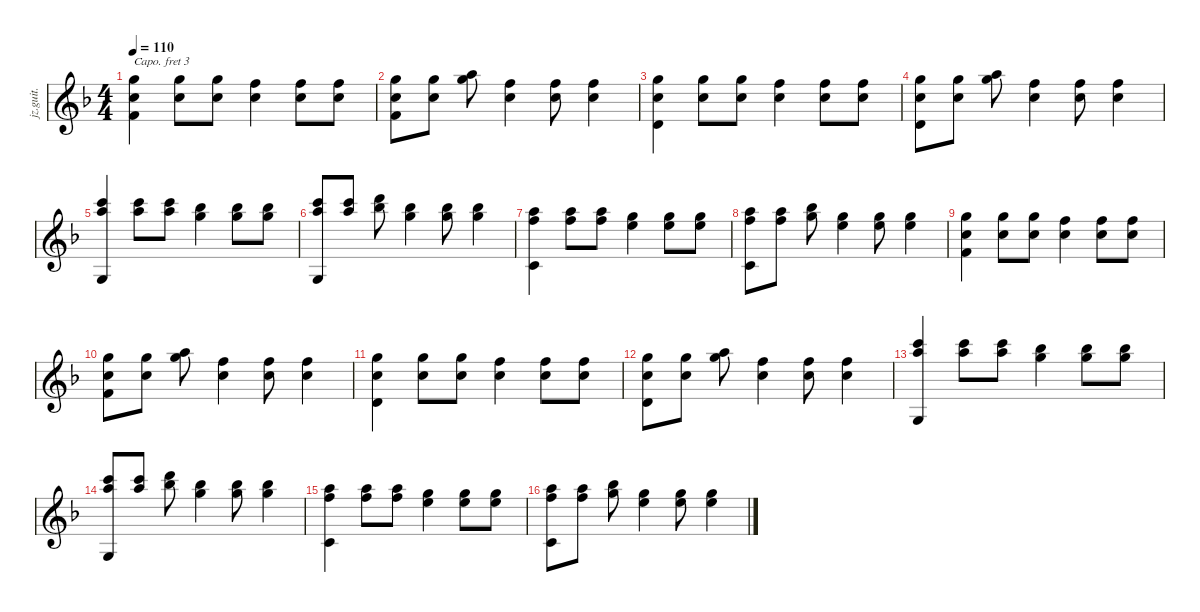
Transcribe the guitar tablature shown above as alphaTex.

\defaultSystemsLayout 4
\hideDynamics
\bracketExtendMode nobrackets
\otherSystemsTrackNameOrientation horizontal
\track ("Jazz Guitar" "jz.guit.") {instrument electricguitarjazz}
\staff {score}
\capo 3
\tuning (E4 B3 G3 D3 A2 E2)
\ts (4 4)
\tempo 110
\clef g2
\ks f
(5.2{acc forcenatural} 2.3{acc forcenatural} 0.4{acc forcenatural}).4{dy mf beam Down} (5.2{acc forcenatural} 2.3{acc forcenatural}).8{beam Down} (5.2{acc forcenatural} 2.3{acc forcenatural}).8{beam Down} (3.2{acc forcenatural} 2.3{acc forcenatural}).4{beam Down} (3.2{acc forcenatural} 2.3{acc forcenatural}).8{beam Down} (3.2{acc forcenatural} 2.3{acc forcenatural}).8{beam Down} |
(0.4{acc forcenatural} 5.2{acc forcenatural} 2.3{acc forcenatural}).8{beam Down} (5.2{acc forcenatural} 2.3{acc forcenatural}).8{beam Down} (2.1{acc forcenatural} 5.2{acc forcenatural}).8{beam Down} (3.2{acc forcenatural} 2.3{acc forcenatural}).4{beam Down} (3.2{acc forcenatural} 2.3{acc forcenatural}).8{beam Down} (3.2{acc forcenatural} 2.3{acc forcenatural}).4{beam Down} |
(5.2{acc forcenatural} 2.3{acc forcenatural} 2.5{acc forcenatural}).4{beam Down} (5.2{acc forcenatural} 2.3{acc forcenatural}).8{beam Down} (5.2{acc forcenatural} 2.3{acc forcenatural}).8{beam Down} (3.2{acc forcenatural} 2.3{acc forcenatural}).4{beam Down} (3.2{acc forcenatural} 2.3{acc forcenatural}).8{beam Down} (3.2{acc forcenatural} 2.3{acc forcenatural}).8{beam Down} |
(5.2{acc forcenatural} 2.3{acc forcenatural} 2.5{acc forcenatural}).8{beam Down} (5.2{acc forcenatural} 2.3{acc forcenatural}).8{beam Down} (2.1{acc forcenatural} 5.2{acc forcenatural}).8{beam Down} (3.2{acc forcenatural} 2.3{acc forcenatural}).4{beam Down} (3.2{acc forcenatural} 2.3{acc forcenatural}).8{beam Down} (3.2{acc forcenatural} 2.3{acc forcenatural}).4{beam Down} |
(0.6{acc forcenatural} 11.3{acc forcenatural} 10.2{acc forcenatural}).4{beam Up} (11.3{acc forcenatural} 10.2{acc forcenatural}).8{beam Down} (11.3{acc forcenatural} 10.2{acc forcenatural}).8{beam Down} (9.3{acc forcenatural} 8.2{acc b}).4{beam Down} (9.3{acc forcenatural} 8.2{acc b}).8{beam Down} (9.3{acc forcenatural} 8.2{acc b}).8{beam Down} |
(0.6{acc forcenatural} 11.3{acc forcenatural} 10.2{acc forcenatural}).8{beam Up} (10.2{acc forcenatural} 11.3{acc forcenatural}).8{beam Up} (7.1{acc forcenatural} 8.2{acc b}).8{beam Down} (8.2{acc b} 9.3{acc forcenatural}).4{beam Down} (8.2{acc b} 9.3{acc forcenatural}).8{beam Down} (8.2{acc b} 9.3{acc forcenatural}).4{beam Down} |
(0.5{acc forcenatural} 7.2{acc forcenatural} 7.3{acc forcenatural}).4{beam Down} (7.2{acc forcenatural} 7.3{acc forcenatural}).8{beam Down} (7.2{acc forcenatural} 7.3{acc forcenatural}).8{beam Down} (5.2{acc forcenatural} 6.3{acc forcenatural}).4{beam Down} (5.2{acc forcenatural} 6.3{acc forcenatural}).8{beam Down} (5.2{acc forcenatural} 6.3{acc forcenatural}).8{beam Down} |
(0.5{acc forcenatural} 7.3{acc forcenatural} 7.2{acc forcenatural}).8{beam Down} (7.2{acc forcenatural} 7.3{acc forcenatural}).8{beam Down} (8.2{acc b} 9.3{acc forcenatural}).8{beam Down} (6.3{acc forcenatural} 5.2{acc forcenatural}).4{beam Down} (5.2{acc forcenatural} 6.3{acc forcenatural}).8{beam Down} (6.3{acc forcenatural} 5.2{acc forcenatural}).4{beam Down} |
(5.2{acc forcenatural} 2.3{acc forcenatural} 0.4{acc forcenatural}).4{beam Down} (5.2{acc forcenatural} 2.3{acc forcenatural}).8{beam Down} (5.2{acc forcenatural} 2.3{acc forcenatural}).8{beam Down} (3.2{acc forcenatural} 2.3{acc forcenatural}).4{beam Down} (3.2{acc forcenatural} 2.3{acc forcenatural}).8{beam Down} (3.2{acc forcenatural} 2.3{acc forcenatural}).8{beam Down} |
(0.4{acc forcenatural} 5.2{acc forcenatural} 2.3{acc forcenatural}).8{beam Down} (5.2{acc forcenatural} 2.3{acc forcenatural}).8{beam Down} (2.1{acc forcenatural} 5.2{acc forcenatural}).8{beam Down} (3.2{acc forcenatural} 2.3{acc forcenatural}).4{beam Down} (3.2{acc forcenatural} 2.3{acc forcenatural}).8{beam Down} (3.2{acc forcenatural} 2.3{acc forcenatural}).4{beam Down} |
(5.2{acc forcenatural} 2.3{acc forcenatural} 2.5{acc forcenatural}).4{beam Down} (5.2{acc forcenatural} 2.3{acc forcenatural}).8{beam Down} (5.2{acc forcenatural} 2.3{acc forcenatural}).8{beam Down} (3.2{acc forcenatural} 2.3{acc forcenatural}).4{beam Down} (3.2{acc forcenatural} 2.3{acc forcenatural}).8{beam Down} (3.2{acc forcenatural} 2.3{acc forcenatural}).8{beam Down} |
(5.2{acc forcenatural} 2.3{acc forcenatural} 2.5{acc forcenatural}).8{beam Down} (5.2{acc forcenatural} 2.3{acc forcenatural}).8{beam Down} (2.1{acc forcenatural} 5.2{acc forcenatural}).8{beam Down} (3.2{acc forcenatural} 2.3{acc forcenatural}).4{beam Down} (3.2{acc forcenatural} 2.3{acc forcenatural}).8{beam Down} (3.2{acc forcenatural} 2.3{acc forcenatural}).4{beam Down} |
(0.6{acc forcenatural} 11.3{acc forcenatural} 10.2{acc forcenatural}).4{beam Up} (11.3{acc forcenatural} 10.2{acc forcenatural}).8{beam Down} (11.3{acc forcenatural} 10.2{acc forcenatural}).8{beam Down} (9.3{acc forcenatural} 8.2{acc b}).4{beam Down} (9.3{acc forcenatural} 8.2{acc b}).8{beam Down} (9.3{acc forcenatural} 8.2{acc b}).8{beam Down} |
(0.6{acc forcenatural} 11.3{acc forcenatural} 10.2{acc forcenatural}).8{beam Up} (10.2{acc forcenatural} 11.3{acc forcenatural}).8{beam Up} (7.1{acc forcenatural} 8.2{acc b}).8{beam Down} (8.2{acc b} 9.3{acc forcenatural}).4{beam Down} (8.2{acc b} 9.3{acc forcenatural}).8{beam Down} (8.2{acc b} 9.3{acc forcenatural}).4{beam Down} |
(0.5{acc forcenatural} 7.2{acc forcenatural} 7.3{acc forcenatural}).4{beam Down} (7.2{acc forcenatural} 7.3{acc forcenatural}).8{beam Down} (7.2{acc forcenatural} 7.3{acc forcenatural}).8{beam Down} (5.2{acc forcenatural} 6.3{acc forcenatural}).4{beam Down} (5.2{acc forcenatural} 6.3{acc forcenatural}).8{beam Down} (5.2{acc forcenatural} 6.3{acc forcenatural}).8{beam Down} |
(0.5{acc forcenatural} 7.3{acc forcenatural} 7.2{acc forcenatural}).8{beam Down} (7.2{acc forcenatural} 7.3{acc forcenatural}).8{beam Down} (8.2{acc b} 9.3{acc forcenatural}).8{beam Down} (6.3{acc forcenatural} 5.2{acc forcenatural}).4{beam Down} (5.2{acc forcenatural} 6.3{acc forcenatural}).8{beam Down} (6.3{acc forcenatural} 5.2{acc forcenatural}).4{beam Down}
